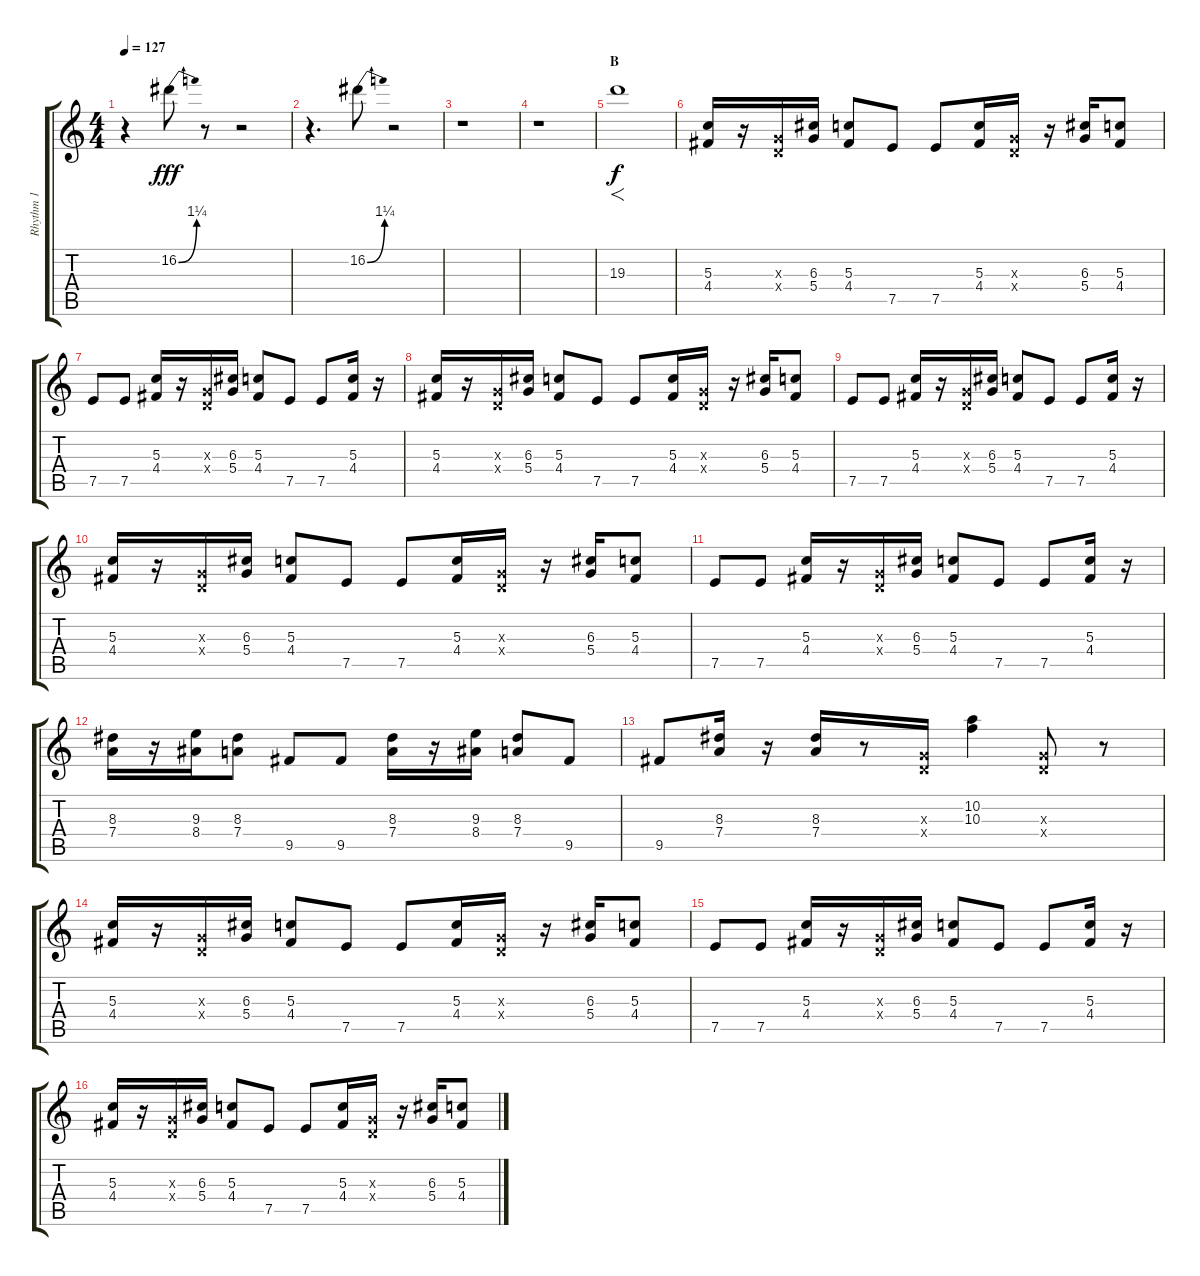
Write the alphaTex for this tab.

\track ("Rhythm 1" "Rhythm 1") {instrument distortionguitar}
\staff {score tabs}
\tuning (E4 B3 G3 D3 A2 E2) {hide}
\ts (4 4)
\tempo 127
\clef g2
\ks c
r.4{dy f} 16.2{be (bend 0 0 60 5)}.8{dy fff} r.8 r.2 |
r.4{d} 16.2{be (bend 0 0 60 5)}.8 r.2 |
r.1{balance 6} |
r.1 |
\section ("" "B")
19.3.1{f dy f} |
(5.3 4.4).16 r.16 (0.3{x} 0.4{x}).16 (6.3 5.4).16 (5.3 4.4).8 7.5.8 7.5.8 (5.3 4.4).16 (0.3{x} 0.4{x}).16 r.16 (6.3 5.4).16 (5.3 4.4).8 |
7.5.8 7.5.8 (5.3 4.4).16 r.16 (0.3{x} 0.4{x}).16 (6.3 5.4).16 (5.3 4.4).8 7.5.8 7.5.8 (5.3 4.4).16 r.16 |
(5.3 4.4).16 r.16 (0.3{x} 0.4{x}).16 (6.3 5.4).16 (5.3 4.4).8 7.5.8 7.5.8 (5.3 4.4).16 (0.3{x} 0.4{x}).16 r.16 (6.3 5.4).16 (5.3 4.4).8 |
7.5.8 7.5.8 (5.3 4.4).16 r.16 (0.3{x} 0.4{x}).16 (6.3 5.4).16 (5.3 4.4).8 7.5.8 7.5.8 (5.3 4.4).16 r.16 |
(5.3 4.4).16 r.16 (0.3{x} 0.4{x}).16 (6.3 5.4).16 (5.3 4.4).8 7.5.8 7.5.8 (5.3 4.4).16 (0.3{x} 0.4{x}).16 r.16 (6.3 5.4).16 (5.3 4.4).8 |
7.5.8 7.5.8 (5.3 4.4).16 r.16 (0.3{x} 0.4{x}).16 (6.3 5.4).16 (5.3 4.4).8 7.5.8 7.5.8 (5.3 4.4).16 r.16 |
(8.3 7.4).16{volume 15} r.16 (9.3 8.4).16 (8.3 7.4).8 9.5.8 9.5.8 (8.3 7.4).16 r.16 (9.3 8.4).16 (8.3 7.4).8 9.5.8 |
9.5.8 (8.3 7.4).16 r.16 (8.3 7.4).16 r.8 (0.3{x} 0.4{x}).16 (10.2 10.3).4 (0.3{x} 0.4{x}).8 r.8 |
(5.3 4.4).16 r.16 (0.3{x} 0.4{x}).16 (6.3 5.4).16 (5.3 4.4).8 7.5.8 7.5.8 (5.3 4.4).16 (0.3{x} 0.4{x}).16 r.16 (6.3 5.4).16 (5.3 4.4).8 |
7.5.8 7.5.8 (5.3 4.4).16 r.16 (0.3{x} 0.4{x}).16 (6.3 5.4).16 (5.3 4.4).8 7.5.8 7.5.8 (5.3 4.4).16 r.16 |
(5.3 4.4).16 r.16 (0.3{x} 0.4{x}).16 (6.3 5.4).16 (5.3 4.4).8 7.5.8 7.5.8 (5.3 4.4).16 (0.3{x} 0.4{x}).16 r.16 (6.3 5.4).16 (5.3 4.4).8
